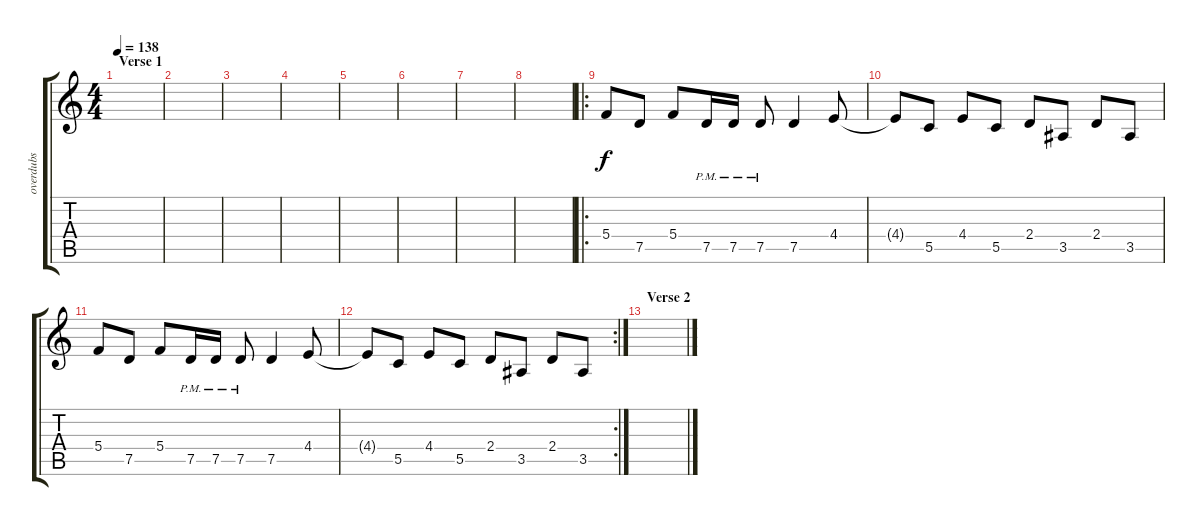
\track ("overdubs" "overdubs") {instrument distortionguitar}
\staff {score tabs}
\tuning (D4 A3 F3 C3 G2 D2) {hide}
\ts (4 4)
\section ("" "Verse 1")
\tempo 138
\clef g2
\ks c
|
|
|
|
|
|
|
|
\ro
5.4.8 7.5.8 5.4.8 7.5{pm}.16 7.5{pm}.16 7.5{pm}.8 7.5.4 4.4.8 |
4.4{t}.8 5.5.8 4.4.8 5.5.8 2.4.8 3.5.8 2.4.8 3.5.8 |
5.4.8 7.5.8 5.4.8 7.5{pm}.16 7.5{pm}.16 7.5{pm}.8 7.5.4 4.4.8 |
\rc 2
4.4{t}.8 5.5.8 4.4.8 5.5.8 2.4.8 3.5.8 2.4.8 3.5.8 |
\section ("" "Verse 2")
